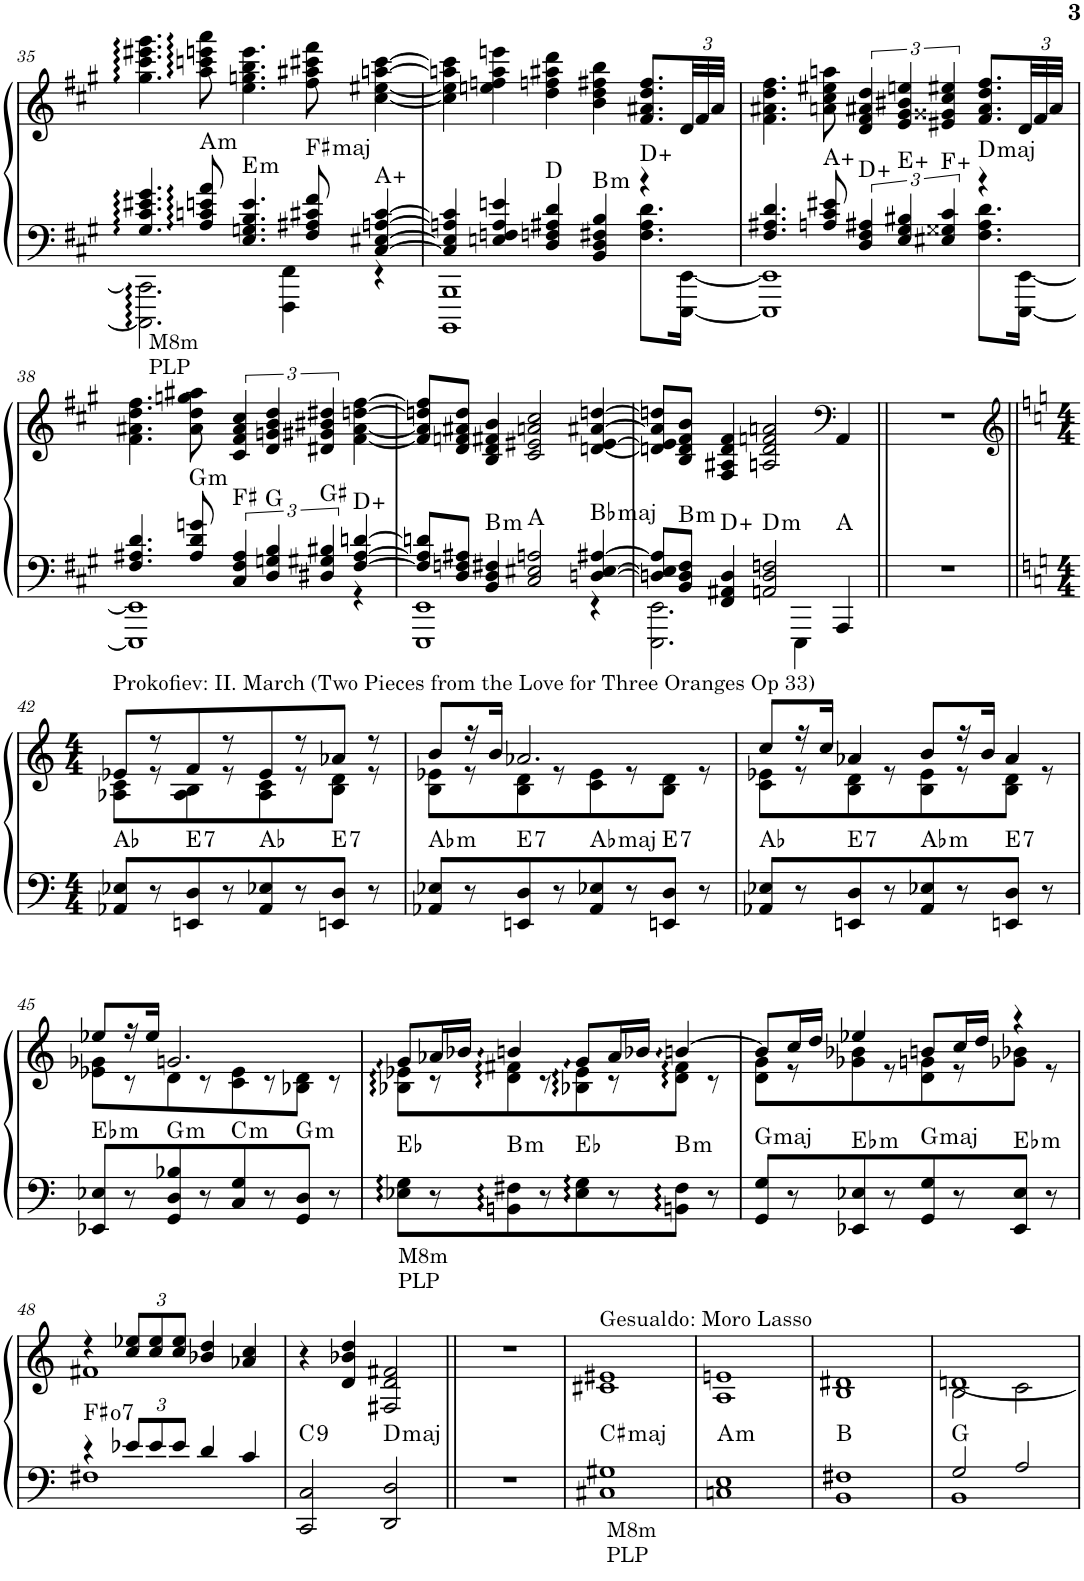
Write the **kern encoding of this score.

**kern	**kern	**harte
*part1	*part1	*part1
*staff2	*staff1	*
*I"Piano	*	*
*I'Pno.	*	*
!!LO:PB:g=z
*clefF4	*clefG2	*
*k[f#c#g#]	*k[f#c#g#]	*
*M5/4	*M5/4	*
=35	=35	=35
*^	*	*
4.G#/ 4.c#/ 4.e#X/ 4.g#/	2.CCC#\] 2.CC#\]	4.gg#\ 4.ccc#\ 4.eee#X\ 4.ggg#\	.
!LO:TX:b:t=M8m	!	!	!
!LO:TX:b:t=PLP	!	!	!
!	!	!	!LO:H:kt=m
8A/ 8cn/ 8en/ 8a/	.	8aa\ 8cccn\ 8eeen\ 8aaa\	A:min
!	!	!	!LO:H:kt=m
4.E/ 4.Gn/ 4.B/ 4.e/	.	4.ee\ 4.ggn\ 4.bb\ 4.eee\	E:min
.	4FFF#\ 4FF#\	.	.
!	!	!	!LO:H:kt=maj
8F#/ 8A#X/ 8c#X/ 8f#/	.	8ff#\ 8aa#X\ 8ccc#X\ 8fff#\	F#:maj
[4C#/ [4E#X/ [4An/ [4c#/	4r	[4cc#\ [4ee#X\ [4aan\ [4ccc#\	A:aug
=36	=36	=36	=36
4C#/] 4E#/] 4An/] 4c#/]	1BBBB 1BBB	4cc#\] 4ee#\] 4aan\] 4ccc#\]	.
4En/ 4Fn/ 4A/ 4en/	.	4een\ 4ffn\ 4aa\ 4eeen\	.
4D/ 4Fn/ 4A#X/ 4d/	.	4dd\ 4ffn\ 4aa#X\ 4ddd\	D:maj
!	!	!	!LO:H:kt=m
4BB/ 4D/ 4F#X/ 4B/	.	4b\ 4dd\ 4ff#X\ 4bb\	B:min
4r	8.F#\ 8.A#\ 8.d\L	8.f#/ 8.a#X/ 8.dd/ 8.ff#/L	D:aug
*	*	*Xbrackettup	*
.	[16EEE\ [16EE\Jk	48d/LL	.
.	.	48f#/	.
.	.	48a#/JJJ	.
=37	=37	=37	=37
4.F#/ 4.A#X/ 4.d/	1EEE] 1EE]	4.f#\ 4.a#X\ 4.dd\ 4.ff#\	.
8An/ 8c#/ 8e#X/	.	8an\ 8cc#\ 8ee#X\ 8aan\	A:aug
*	*	*brackettup	*
6D/ 6F#/ 6A#X/	.	6d/ 6f#/ 6a#X/ 6dd/	D:aug
6E/ 6G#/ 6B#X/	.	6e/ 6g#/ 6b#X/ 6een/	E:aug
6E#X/ 6G##X/ 6c#/	.	6e#X/ 6g##X/ 6cc#/ 6ee#X/	F:aug
!	!	!	!LO:H:kt=maj
4r	8.F#\ 8.A#\ 8.d\L	8.f#/ 8.a#/ 8.dd/ 8.ff#/L	D:maj
*	*	*Xbrackettup	*
.	[16EEE\ [16EE\Jk	48d/LL	.
.	.	48f#/	.
.	.	48a#/JJJ	.
!!LO:LB:g=z
=38	=38	=38	=38
4.F#/ 4.A#X/ 4.d/	1EEE] 1EE]	4.f#\ 4.a#X\ 4.dd\ 4.ff#\	.
!	!	!	!LO:H:kt=m
8A#/ 8d/ 8gn/	.	8a#\ 8dd\ 8ggn\ 8aa#X\	G:min
*	*	*brackettup	*
6C#/ 6F#/ 6A#/	.	6c#/ 6f#/ 6a#/ 6cc#/	F#:maj
6D/ 6Gn/ 6B/	.	6d/ 6gn/ 6b/ 6dd/	G:maj
6D#X/ 6G#X/ 6B#X/	.	6d#X/ 6g#X/ 6b#X/ 6dd#X/	G#:maj
[4F#/ [4A#/ [4dn/	4r	[4f#\ [4a#\ [4ddn\ [4ff#\	D:aug
=39	=39	=39	=39
8F#/] 8A#/] 8dn/]L	1EEE 1EE	8f#/] 8a#/] 8ddn/] 8ff#/]L	.
8D/ 8Fn/ 8A#X/J	.	8d/ 8fn/ 8a#X/ 8dd/J	.
!	!	!	!LO:H:kt=m
4BB/ 4D/ 4F#X/	.	4B/ 4d/ 4f#X/ 4b/	B:min
2C#/ 2E#X/ 2An/	.	2c#/ 2e#X/ 2an/ 2cc#/	A:maj
!	!	!	!LO:H:kt=maj
[4Dn/ [4E#/ [4A#X/	4r	[4dn/ [4e#/ [4a#X/ [4ddn/	Bb:maj
=40	=40	=40	=40
8Dn/] 8E#/] 8A#/]L	2.EEE\ 2.EE\	8dn/] 8e#/] 8a#/] 8ddn/]L	.
!	!	!	!LO:H:kt=m
8BB/ 8D/ 8F#/J	.	8B/ 8d/ 8f#/ 8b/J	B:min
4FF#/ 4AA#X/ 4D/	.	4F#/ 4A#X/ 4d/ 4f#/	D:aug
!	!	!	!LO:H:kt=m
2AAn/ 2D/ 2Fn/	.	2An/ 2d/ 2fn/ 2an/	D:min
.	4EEE\	.	.
*	*	*clefF4	*
4AAA/	4ryy	4AA/	A:maj
*v	*v	*	*
=41||	=41||	=41||
4%5r	4%5r	.
!!LO:LB:g=z
=42||	=42||	=42||
*	*clefG2	*
*k[]	*k[]	*
*M4/4	*M4/4	*
*	*^	*
!	!LO:TX:a:t=Prokofiev&colon; II. March (Two Pieces from the Love for Three Oranges Op 33)	!	!
8AA-X/ 8E-X/L	8e-X/L	8A-X\ 8c\L	Ab:maj
8r	8r	8r	.
!	!	!	!LO:H:kt=7
8EEn/ 8D/	8f/	8A-\ 8B\	E:7
8r	8r	8r	.
8AA-/ 8E-X/	8e-/	8A-\ 8c\	Ab:maj
8r	8r	8r	.
!	!	!	!LO:H:kt=7
8EEn/ 8D/J	8a-X/J	8B\ 8d\J	E:7
8r	8r	8r	.
=43	=43	=43	=43
!	!	!	!LO:H:kt=m
8AA-X/ 8E-X/L	8b/L	8B\ 8e-X\L	Ab:min
8r	16r	8r	.
.	16b/JJ	.	.
!	!	!	!LO:H:kt=7
8EEn/ 8D/	2.a-X/	8B\ 8d\	E:7
8r	.	8r	.
!	!	!	!LO:H:kt=maj
8AA-/ 8E-X/	.	8c\ 8e-\	Ab:maj
8r	.	8r	.
!	!	!	!LO:H:kt=7
8EEn/ 8D/J	.	8B\ 8d\J	E:7
8r	.	8r	.
=44	=44	=44	=44
8AA-X/ 8E-X/L	8cc/L	8c\ 8e-X\L	Ab:maj
8r	16r	8r	.
.	16cc/JJ	.	.
!	!	!	!LO:H:kt=7
8EEn/ 8D/	4a-X/	8B\ 8d\	E:7
8r	.	8r	.
!	!	!	!LO:H:kt=m
8AA-/ 8E-X/	8b/L	8B\ 8e-\	Ab:min
8r	16r	8r	.
.	16b/JJ	.	.
!	!	!	!LO:H:kt=7
8EEn/ 8D/J	4a-/	8B\ 8d\J	E:7
8r	.	8r	.
!!LO:LB:g=z	!!
=45	=45	=45	=45
!	!	!	!LO:H:kt=m
8EE-X/ 8E-X/L	8ee-X/L	8e-X\ 8g-X\L	Eb:min
8r	16r	8r	.
.	16ee-/JJ	.	.
!	!	!	!LO:H:kt=m
8GG/ 8D/ 8B-X/	2.gn/	8d\	G:min
8r	.	8r	.
!	!	!	!LO:H:kt=m
8C/ 8G/	.	8c\ 8e-\	C:min
8r	.	8r	.
!	!	!	!LO:H:kt=m
8GG/ 8D/J	.	8B-X\ 8d\J	G:min
8r	.	8r	.
=46	=46	=46	=46
!LO:TX:b:t=M8m	!	!	!
!LO:TX:b:t=PLP	!	!	!
8E-X\ 8G\L	8g/L	8B-X\ 8e-X\L	Eb:maj
8r	16a-X/L	8r	.
.	16b-X/JJ	.	.
!	!	!	!LO:H:kt=m
8BBn\ 8F#X\	4bn/	8d\ 8f#X\	B:min
8r	.	8r	.
8E-\ 8G\	8g/L	8B-X\ 8e-\	Eb:maj
8r	16a-/L	8r	.
.	16b-X/JJ	.	.
!	!	!	!LO:H:kt=m
8BBn\ 8F#\J	[4bn/	8d\ 8f#\J	B:min
8r	.	8r	.
=47	=47	=47	=47
!	!	!	!LO:H:kt=maj
8GG/ 8G/L	8b/L]	8d\ 8g\L	G:maj
8r	16cc/L	8r	.
.	16dd/JJ	.	.
!	!	!	!LO:H:kt=m
8EE-X/ 8E-X/	4ee-X/	8g-X\ 8b-X\	Eb:min
8r	.	8r	.
!	!	!	!LO:H:kt=maj
8GG/ 8G/	8bn/L	8d\ 8gn\	G:maj
8r	16cc/L	8r	.
.	16dd/JJ	.	.
!	!	!	!LO:H:kt=m
8EE-/ 8E-/J	4r	8g-X\ 8b-X\J	Eb:min
8r	.	8r	.
!!LO:LB:g=z	!!
=48	=48	=48	=48
*^	*	*	*
!	!	!	!	!LO:H:kt=7
4r	1F#X	4r	1f#X	F#:dim7
*Xbrackettup	*	*Xbrackettup	*	*
12e-X/L	.	12cc/ 12ee-X/L	.	.
12e-/	.	12cc/ 12ee-/	.	.
12e-/J	.	12cc/ 12ee-/J	.	.
4d/	.	4b-X/ 4dd/	.	.
4c/	.	4a-X/ 4cc/	.	.
*v	*v	*	*	*
*	*v	*v	*
=49	=49	=49
!	!	!LO:H:kt=9
2CC/ 2C/	4r	C:9
.	4d/ 4b-X/ 4dd/	.
!	!	!LO:H:kt=maj
2DD/ 2D/	2F#X/ 2d/ 2f#X/	D:maj
=50||	=50||	=50||
1r	1r	.
=51	=51	=51
*^	*^	*
!	!	!LO:TX:a:t=Gesualdo&colon; Moro Lasso	!	!
!LO:TX:b:t=M8m	!	!	!	!
!LO:TX:b:t=PLP	!	!	!	!
!	!	!	!	!LO:H:kt=maj
1G#X	1C#X	1e#X	1c#X	C#:maj
=52	=52	=52	=52	=52
!	!	!	!	!LO:H:kt=m
1E	1Cn	1en	1A	A:min
=53	=53	=53	=53	=53
1F#X	1BB	1d#X	1B	B:maj
=54	=54	=54	=54	=54
2G/	1BB	[<1dn	2B\	G:maj
2A/	.	.	2c\	.
*v	*v	*	*	*
*	*v	*v	*
=	=	=
*-	*-	*-
